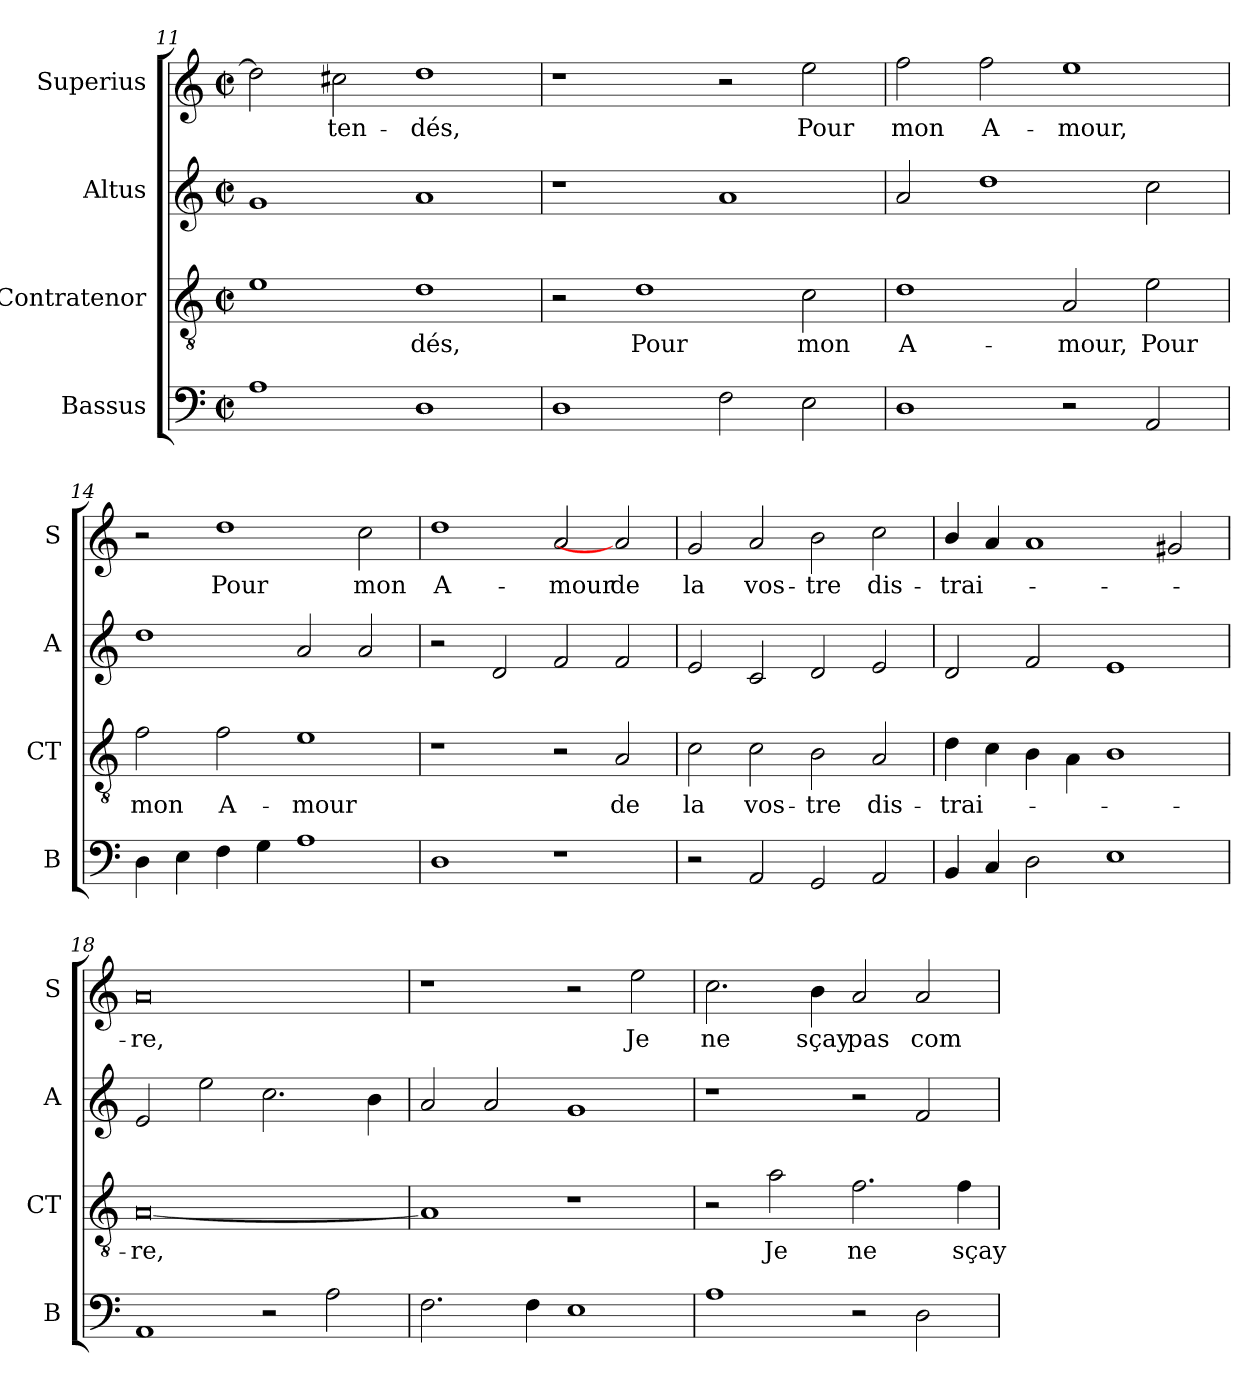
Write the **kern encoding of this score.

**kern	**kern	**text	**kern	**kern	**text
*part4	*part3	*part3	*part2	*part1	*part1
*staff4	*staff3	*staff3	*staff2	*staff1	*staff1
*I"Bassus	*I"Contratenor	*	*I"Altus	*I"Superius	*
*I'B	*I'CT	*	*I'A	*I'S	*
*clefF4	*clefGv2	*	*clefG2	*clefG2	*
*k[]	*k[]	*	*k[]	*k[]	*
*D:dor	*D:dor	*	*D:dor	*D:dor	*
*M4/2	*M4/2	*	*M4/2	*M4/2	*
*met(c|)	*met(c|)	*	*met(c|)	*met(c|)	*
=11	=11	=11	=11	=11	=11
1A\	1e\	.	1g/	2dd\]	.
.	.	.	.	2cc#X\	-ten-
1D\	1d\	-dés,	1a/	1dd\	-dés,
=12	=12	=12	=12	=12	=12
1D\	2r	.	1r	1r	.
.	1d\	Pour	.	.	.
2F\	.	.	1a/	2r	.
2E\	2c\	mon	.	2ee\	Pour
=13	=13	=13	=13	=13	=13
1D\	1d\	A-	2a/	2ff\	mon
.	.	.	1dd\	2ff\	A-
2r	2A/	-mour,	.	1ee\	-mour,
2AA/	2e\	Pour	2cc\	.	.
=14	=14	=14	=14	=14	=14
4D\	2f\	mon	1dd\	2r	.
4E\	.	.	.	.	.
4F\	2f\	A-	.	1dd\	Pour
4G\	.	.	.	.	.
1A\	1e\	-mour	2a/	.	.
.	.	.	2a/	2cc\	mon
=15	=15	=15	=15	=15	=15
1D\	1r	.	2r	1dd\	A-
.	.	.	2d/	.	.
1r	2r	.	2f/	2a/	-mour
.	2A/	de	2f/	2a/]	de
=16	=16	=16	=16	=16	=16
2r	2c\	la	2e/	2g/	la
2AA/	2c\	vos-	2c/	2a/	vos-
2GG/	2B\	-tre	2d/	2b\	-tre
2AA/	2A/	dis-	2e/	2cc\	dis-
=17	=17	=17	=17	=17	=17
4BB/	4d\	-trai-	2d/	4b/	-trai-
4C/	4c\	.	.	4a/	.
2D\	4B\	.	2f/	1a/	.
.	4A\	.	.	.	.
1E\	1B\	.	1e/	.	.
.	.	.	.	2g#X/	.
=18	=18	=18	=18	=18	=18
1AA/	[0A/	-re,	2e/	0a/	-re,
.	.	.	2ee\	.	.
2r	.	.	2.cc\	.	.
2A\	.	.	.	.	.
.	.	.	4b\	.	.
=19	=19	=19	=19	=19	=19
2.F\	1A/]	.	2a/	1r	.
.	.	.	2a/	.	.
4F\	.	.	.	.	.
1E\	1r	.	1g/	2r	.
.	.	.	.	2ee\	Je
=20	=20	=20	=20	=20	=20
1A\	2r	.	1r	2.cc\	ne
.	2a\	Je	.	.	.
.	.	.	.	4b\	sçay
2r	2.f\	ne	2r	2a/	pas
2D\	.	.	2f/	2a/	com-
.	4f\	sçay	.	.	.
=	=	=	=	=	=
*-	*-	*-	*-	*-	*-
